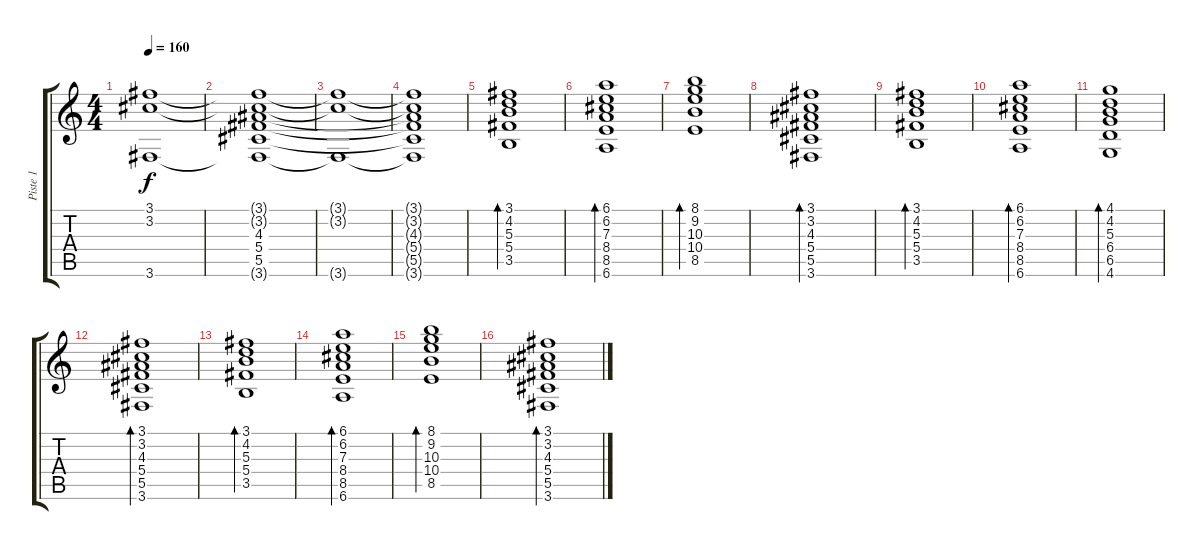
\track ("Piste 1" "Piste 1") {instrument acousticguitarsteel}
\staff {score tabs}
\tuning (Eb4 Bb3 Gb3 Db3 Ab2 Eb2) {hide}
\ts (4 4)
\tempo 160
\clef g2
\ks c
(3.1{t} 3.2{t} 3.6{t}).1{dy f} |
(3.1{t} 3.2{t} 4.3{t} 5.4{t} 5.5{t} 3.6{t}).1 |
(3.1{t} 3.2{t} 3.6{t}).1 |
(3.1{t} 3.2{t} 4.3{t} 5.4{t} 5.5{t} 3.6{t}).1 |
(3.1 4.2 5.3 5.4 3.5).1{bd 480} |
(6.1 6.2 7.3 8.4 8.5 6.6).1{bd 480} |
(8.1 9.2 10.3 10.4 8.5).1{bd 480} |
(3.1 3.2 4.3 5.4 5.5 3.6).1{bd 480} |
(3.1 4.2 5.3 5.4 3.5).1{bd 480} |
(6.1 6.2 7.3 8.4 8.5 6.6).1{bd 480} |
(4.1 4.2 5.3 6.4 6.5 4.6).1{bd 480} |
(3.1 3.2 4.3 5.4 5.5 3.6).1{bd 480} |
(3.1 4.2 5.3 5.4 3.5).1{bd 480} |
(6.1 6.2 7.3 8.4 8.5 6.6).1{bd 480} |
(8.1 9.2 10.3 10.4 8.5).1{bd 480} |
(3.1 3.2 4.3 5.4 5.5 3.6).1{bd 480}
